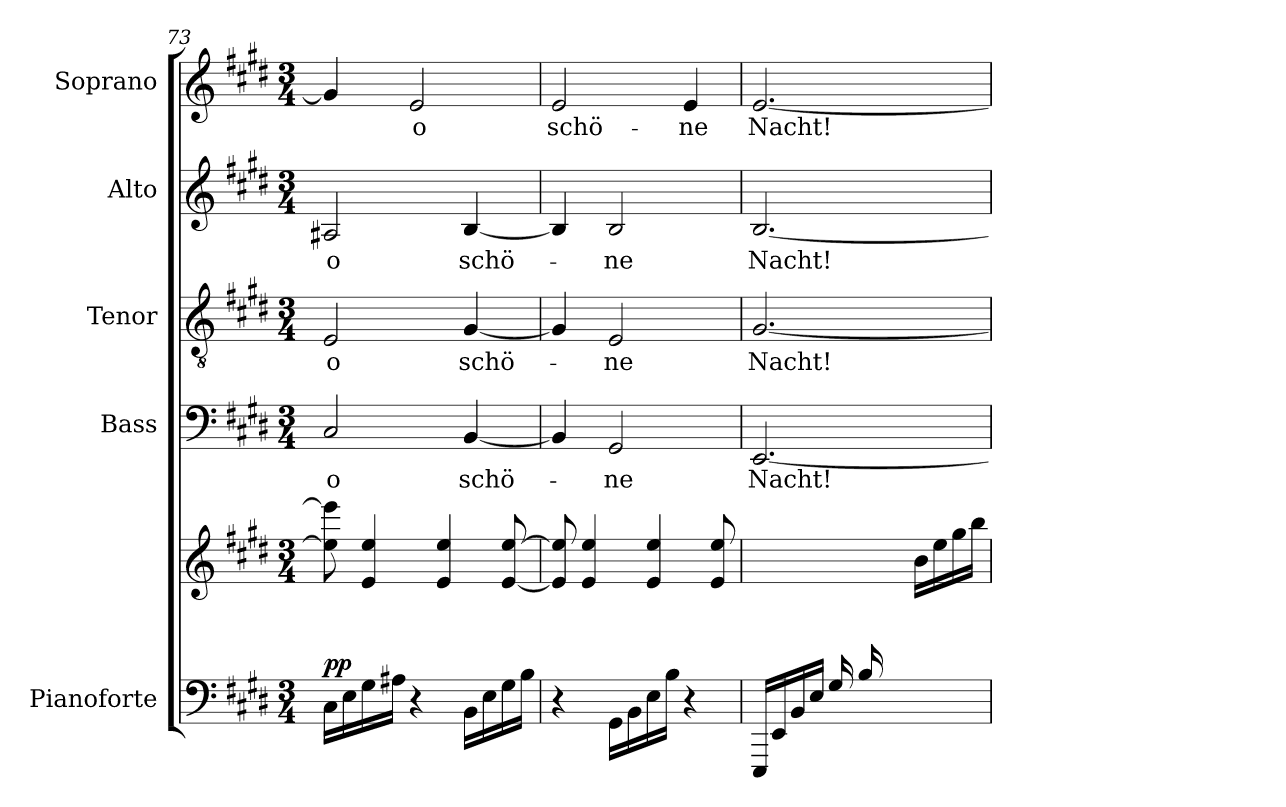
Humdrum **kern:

**kern	**kern	**dynam	**kern	**text	**kern	**text	**kern	**text	**kern	**text
*part5	*part5	*part5	*part4	*part4	*part3	*part3	*part2	*part2	*part1	*part1
*staff6	*staff5	*staff5/6	*staff4	*staff4	*staff3	*staff3	*staff2	*staff2	*staff1	*staff1
*I"Pianoforte	*	*	*I"Bass	*	*I"Tenor	*	*I"Alto	*	*I"Soprano	*
*I'Pno	*	*	*	*	*	*	*	*	*	*
*clefF4	*clefG2	*	*clefF4	*	*clefGv2	*	*clefG2	*	*clefG2	*
*k[f#c#g#d#]	*k[f#c#g#d#]	*	*k[f#c#g#d#]	*	*k[f#c#g#d#]	*	*k[f#c#g#d#]	*	*k[f#c#g#d#]	*
*M3/4	*M3/4	*	*M3/4	*	*M3/4	*	*M3/4	*	*M3/4	*
=73	=73	=73	=73	=73	=73	=73	=73	=73	=73	=73
!	!	!LO:DY:a=2	!	!LO:LY:b	!	!LO:LY:b	!	!LO:LY:b	!	!
16C#\LL	8ee\] 8eee\]	pp	2C#/	o	2E/	o	2A#X/	o	4g#/]	.
16E\	.	.	.	.	.	.	.	.	.	.
16G#\	4e/ 4ee/	.	.	.	.	.	.	.	.	.
16A#X\JJ	.	.	.	.	.	.	.	.	.	.
!	!	!	!	!	!	!	!	!	!	!LO:LY:b
4r	.	.	.	.	.	.	.	.	2e/	o
.	4e/ 4ee/	.	.	.	.	.	.	.	.	.
!	!	!	!	!LO:LY:b	!	!LO:LY:b	!	!LO:LY:b	!	!
16BB\LL	.	.	[4BB/	schö-	[4G#/	schö-	[4B/	schö-	.	.
16E\	.	.	.	.	.	.	.	.	.	.
16G#\	[8e/ [8ee/	.	.	.	.	.	.	.	.	.
16B\JJ	.	.	.	.	.	.	.	.	.	.
=74	=74	=74	=74	=74	=74	=74	=74	=74	=74	=74
!	!	!	!	!	!	!	!	!	!	!LO:LY:b
4r	8e/] 8ee/]	.	4BB/]	.	4G#/]	.	4B/]	.	2e/	schö-
.	4e/ 4ee/	.	.	.	.	.	.	.	.	.
!	!	!	!	!LO:LY:b	!	!LO:LY:b	!	!LO:LY:b	!	!
16GG#\LL	.	.	2GG#/	-ne	2E/	-ne	2B/	-ne	.	.
16BB\	.	.	.	.	.	.	.	.	.	.
16E\	4e/ 4ee/	.	.	.	.	.	.	.	.	.
16B\JJ	.	.	.	.	.	.	.	.	.	.
!	!	!	!	!	!	!	!	!	!	!LO:LY:b
4r	.	.	.	.	.	.	.	.	4e/	-ne
.	8e/ 8ee/	.	.	.	.	.	.	.	.	.
=75	=75	=75	=75	=75	=75	=75	=75	=75	=75	=75
*	*^	*	*	*	*	*	*	*	*	*
!	!	!	!	!	!LO:LY:b	!	!LO:LY:b	!	!LO:LY:b	!	!LO:LY:b
16EEE/LL	2.ryy	4.ryy	.	[2.EE/	Nacht!	[2.G#/	Nacht!	[2.B/	Nacht!	[2.e/	Nacht!
16EE/	.	.	.	.	.	.	.	.	.	.	.
16BB/	.	.	.	.	.	.	.	.	.	.	.
16E/JJ	.	.	.	.	.	.	.	.	.	.	.
16G#/LL	.	.	.	.	.	.	.	.	.	.	.
16B/	.	.	.	.	.	.	.	.	.	.	.
4.ryy	.	16e\	.	.	.	.	.	.	.	.	.
.	.	16g#\JJ	.	.	.	.	.	.	.	.	.
.	.	16b\LL	.	.	.	.	.	.	.	.	.
.	.	16ee\	.	.	.	.	.	.	.	.	.
.	.	16gg#\	.	.	.	.	.	.	.	.	.
.	.	16bb\JJ	.	.	.	.	.	.	.	.	.
*	*v	*v	*	*	*	*	*	*	*	*	*
=	=	=	=	=	=	=	=	=	=	=
*-	*-	*-	*-	*-	*-	*-	*-	*-	*-	*-
